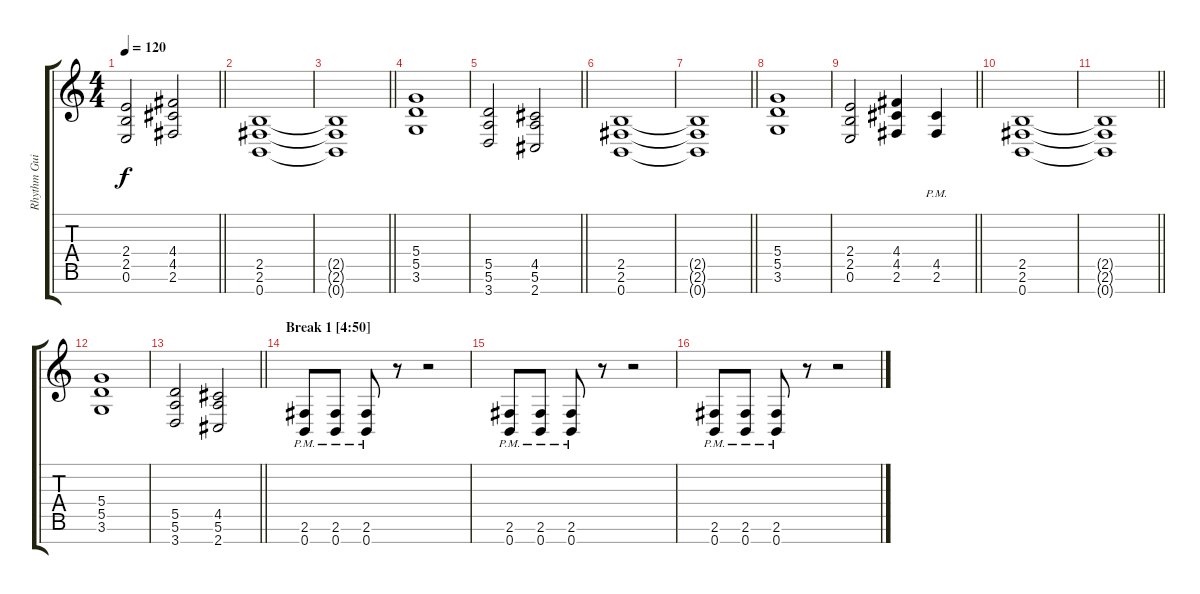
\track ("Rhythm Guitar II" "Rhythm Gui") {instrument distortionguitar}
\staff {score tabs}
\tuning (E4 B3 G3 D3 A2 E2 B1) {hide}
\ts (4 4)
\tempo 120
\clef g2
\barLineRight lightlight
\ks c
(2.4 2.5 0.6).2{dy f} (4.4 4.5 2.6).2 |
(2.5 2.6 0.7).1 |
\barLineRight lightlight
(2.5{t} 2.6{t} 0.7{t}).1 |
(5.4 5.5 3.6).1 |
\barLineRight lightlight
(5.5 5.6 3.7).2 (4.5 5.6 2.7).2 |
(2.5 2.6 0.7).1 |
\barLineRight lightlight
(2.5{t} 2.6{t} 0.7{t}).1 |
(5.4 5.5 3.6).1 |
\barLineRight lightlight
(2.4 2.5 0.6).2 (4.4 4.5 2.6).4 (4.5{pm} 2.6{pm}).4 |
(2.5 2.6 0.7).1 |
\barLineRight lightlight
(2.5{t} 2.6{t} 0.7{t}).1 |
(5.4 5.5 3.6).1 |
\barLineRight lightlight
(5.5 5.6 3.7).2 (4.5 5.6 2.7).2 |
\section ("" "Break 1 [4:50]")
(2.6{pm} 0.7{pm}).8 (2.6{pm} 0.7{pm}).8 (2.6{pm} 0.7{pm}).8 r.8 r.2 |
(2.6{pm} 0.7{pm}).8 (2.6{pm} 0.7{pm}).8 (2.6{pm} 0.7{pm}).8 r.8 r.2 |
(2.6{pm} 0.7{pm}).8 (2.6{pm} 0.7{pm}).8 (2.6{pm} 0.7{pm}).8 r.8 r.2
